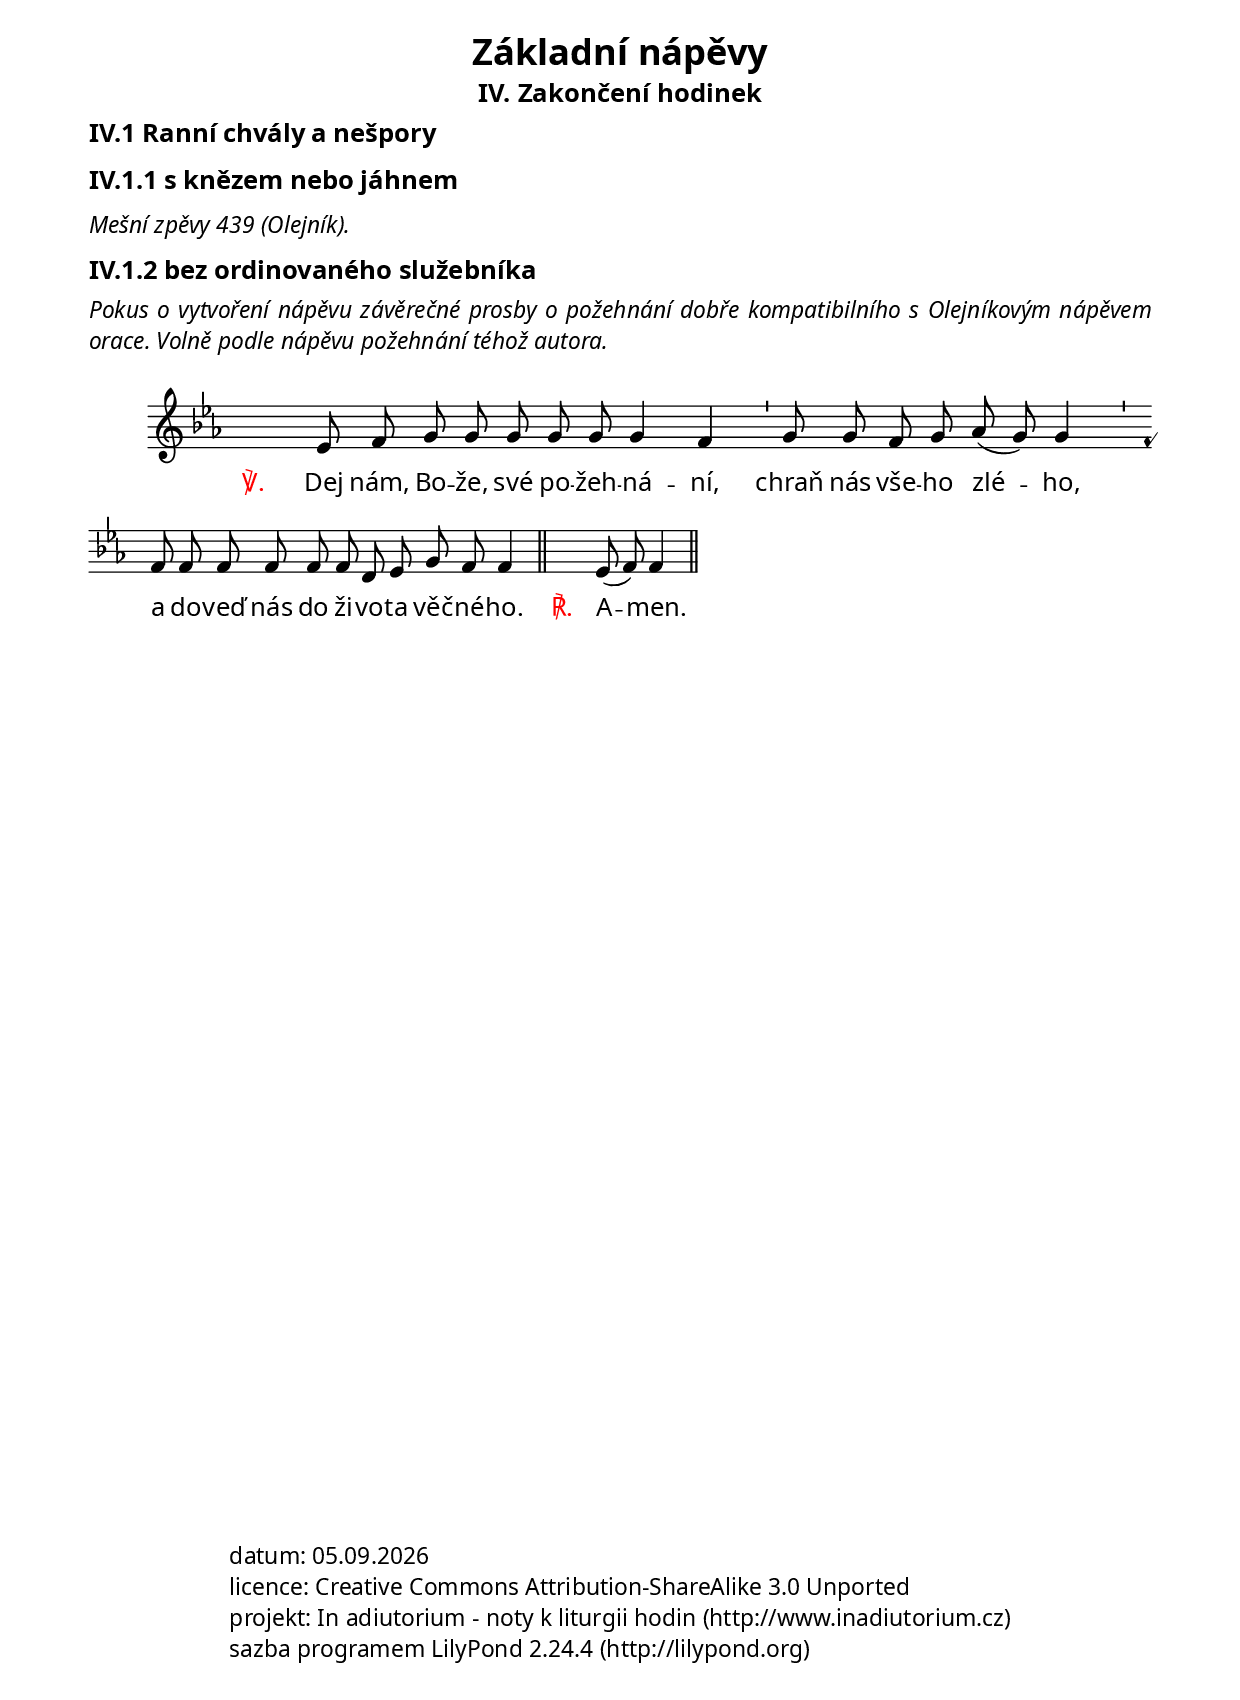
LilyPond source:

\version "2.16.0"

\include "spolecne.ly"

\header {
  title = "Základní nápěvy"
}

#(define-markup-command (sekce layout props obsah)(markup?)
   "Nadpis sekce"
   (interpret-markup layout props
		     (markup #:bold
			     #:large obsah)))

\bookpart {
  \header {
    subtitle = "IV. Zakončení hodinek"
  }
  
  \markup\sekce{IV.1 Ranní chvály a nešpory}
  
  \markup\sekce{IV.1.1 s knězem nebo jáhnem}
  
  \markup\justify\italic{
    Mešní zpěvy 439 (Olejník).
  }

  \markup\sekce{IV.1.2 bez ordinovaného služebníka}
  
  \markup\justify\italic{
    Pokus o vytvoření nápěvu závěrečné prosby o požehnání dobře
    kompatibilního s Olejníkovým nápěvem orace.
    Volně podle nápěvu požehnání téhož autora.
  }
  
  \score {
    \relative c' {
      \override Score.TimeSignature #'stencil = ##f
      \cadenzaOn
      
      \key es \major
  
      \neviditelna c
      es8 f g g g g g g4 f \barMin
      g8 g f g as( g) g4 \barMin
      f8 f f f f f d es g f f4 \barFinalis
      
      \neviditelna c4
      es8( f) f4 \barFinalis
    }
    \addlyrics {
      \Verse Dej nám, Bo -- že, své po -- žeh -- ná -- ní,
      chraň nás vše -- ho zlé -- ho,
      a do -- veď nás do ži -- vo -- ta věč -- né -- ho.
      \Response A -- men.
    }
    \header {
      fons = ""
      piece = ""
      composer = "Pseudoolejník"
    }
  }

}